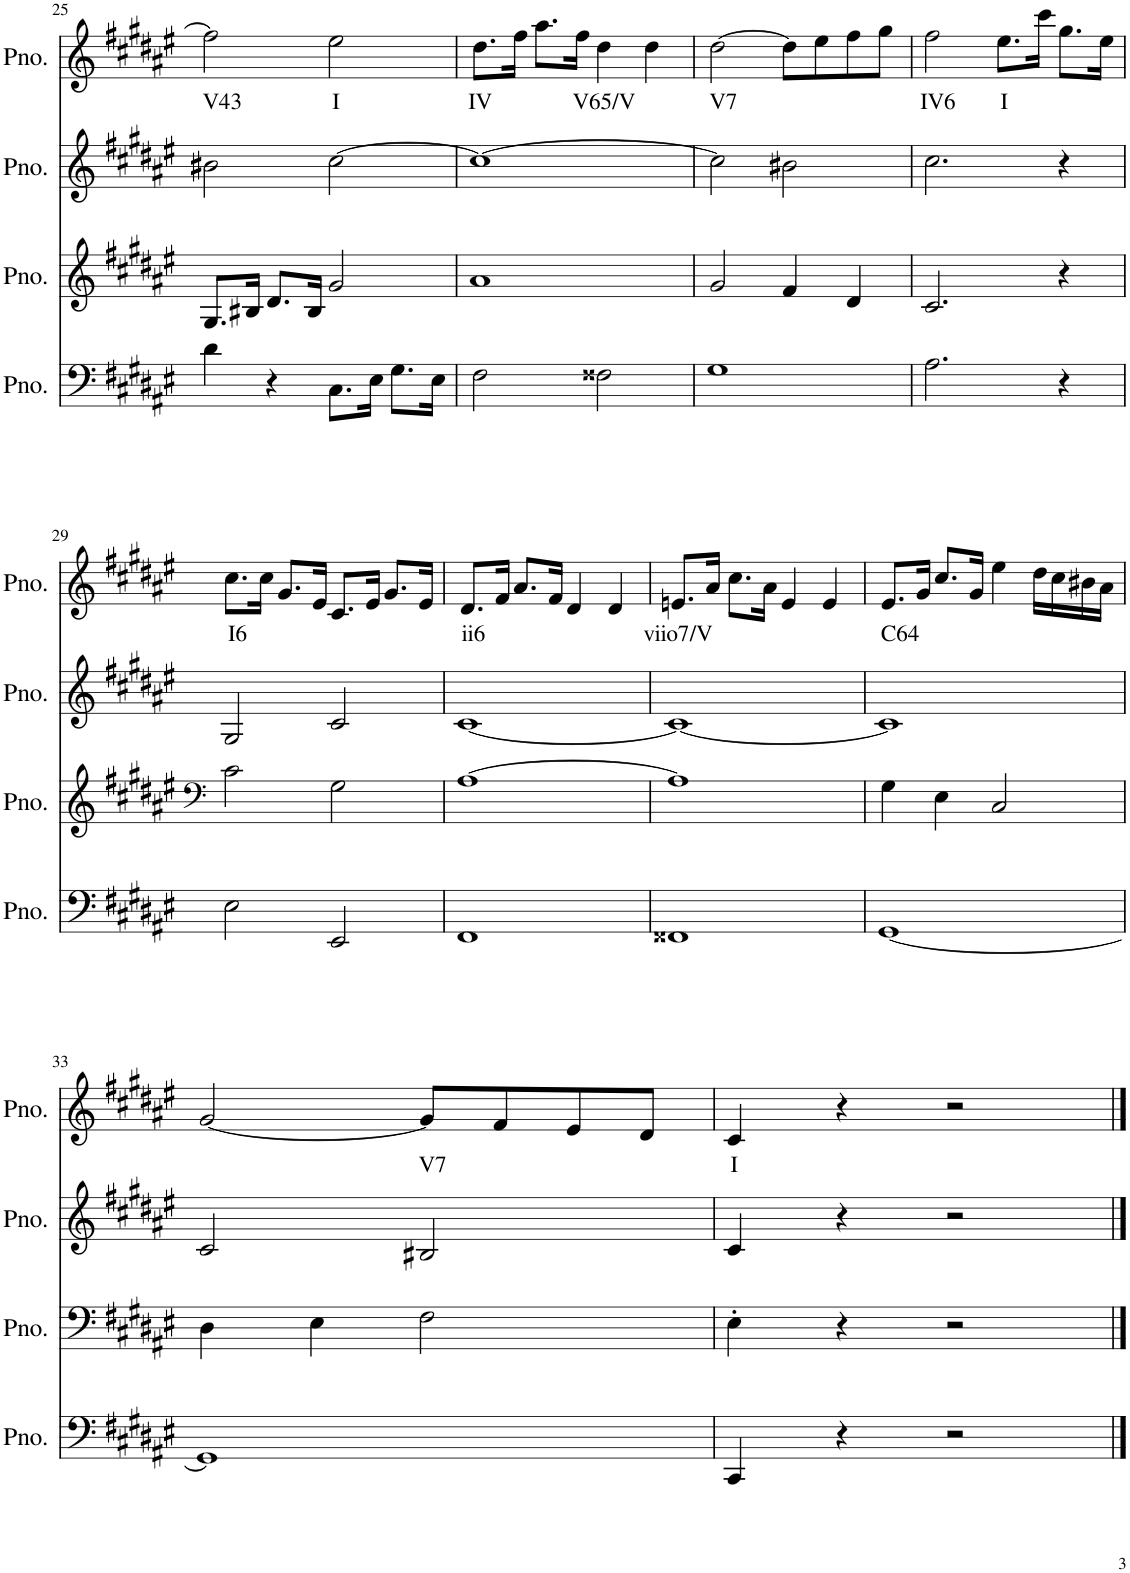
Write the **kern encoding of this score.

**kern	**kern	**kern	**kern	**text
*part4	*part3	*part2	*part1	*part1
*staff4	*staff3	*staff2	*staff1	*staff1
*I"Piano	*I"Piano	*I"Piano	*I"Piano, MIDI File Track 4 Ch4	*
*I'Pno.	*I'Pno.	*I'Pno.	*I'Pno.	*
!!LO:PB:g=z
*clefF4	*clefG2	*clefG2	*clefG2	*
*k[f#c#g#d#a#e#]	*k[f#c#g#d#a#e#]	*k[f#c#g#d#a#e#]	*k[f#c#g#d#a#e#]	*
*M4/4	*M4/4	*M4/4	*M4/4	*
=25	=25	=25	=25	=25
!	!	!	!	!LO:LY:b
4d#\	8.G#/L	2b#X\	2ff#\]	V43
.	16B#X/Jk	.	.	.
4r	8.d#/L	.	.	.
.	16B#/Jk	.	.	.
!	!	!	!	!LO:LY:b
8.C#\L	2g#/	[2cc#\	2ee#\	I
16E#\Jk	.	.	.	.
8.G#\L	.	.	.	.
16E#\Jk	.	.	.	.
=26	=26	=26	=26	=26
!	!	!	!	!LO:LY:b
2F#\	1a#	1cc#_	8.dd#\L	IV
.	.	.	16ff#\Jk	.
.	.	.	8.aa#\L	.
.	.	.	16ff#\Jk	.
!	!	!	!	!LO:LY:b
2F##X\	.	.	4dd#\	V65/V
.	.	.	4dd#\	.
=27	=27	=27	=27	=27
!	!	!	!	!LO:LY:b
1G#	2g#/	2cc#\]	[2dd#\	V7
.	4f#/	2b#X\	8dd#\L]	.
.	.	.	8ee#\	.
.	4d#/	.	8ff#\	.
.	.	.	8gg#\J	.
=28	=28	=28	=28	=28
!	!	!	!	!LO:LY:b
2.A#\	2.c#/	2.cc#\	2ff#\	IV6
!	!	!	!	!LO:LY:b
.	.	.	8.ee#\L	I
.	.	.	16ccc#\Jk	.
4r	4r	4r	8.gg#\L	.
.	.	.	16ee#\Jk	.
!!LO:LB:g=z
=29	=29	=29	=29	=29
*	*clefF4	*	*	*
!	!	!	!	!LO:LY:b
2E#\	2c#\	2G#/	8.cc#\L	I6
.	.	.	16cc#\Jk	.
.	.	.	8.g#/L	.
.	.	.	16e#/Jk	.
2EE#/	2G#\	2c#/	8.c#/L	.
.	.	.	16e#/Jk	.
.	.	.	8.g#/L	.
.	.	.	16e#/Jk	.
=30	=30	=30	=30	=30
!	!	!	!	!LO:LY:b
1FF#	[1A#	[1c#	8.d#/L	ii6
.	.	.	16f#/Jk	.
.	.	.	8.a#/L	.
.	.	.	16f#/Jk	.
.	.	.	4d#/	.
.	.	.	4d#/	.
=31	=31	=31	=31	=31
!	!	!	!	!LO:LY:b
1FF##X	1A#]	1c#_	8.en/L	viio7/V
.	.	.	16a#/Jk	.
.	.	.	8.cc#\L	.
.	.	.	16a#\Jk	.
.	.	.	4e/	.
.	.	.	4e/	.
=32	=32	=32	=32	=32
!	!	!	!	!LO:LY:b
[1GG#	4G#\	1c#]	8.e#/L	C64
.	.	.	16g#/Jk	.
.	4E#\	.	8.cc#/L	.
.	.	.	16g#/Jk	.
.	2C#/	.	4ee#\	.
.	.	.	16dd#\LL	.
.	.	.	16cc#\	.
.	.	.	16b#X\	.
.	.	.	16a#\JJ	.
!!LO:LB:g=z
=33	=33	=33	=33	=33
1GG#]	4D#\	2c#/	[2g#/	.
.	4E#\	.	.	.
!	!	!	!	!LO:LY:b
.	2F#\	2B#X/	8g#/L]	V7
.	.	.	8f#/	.
.	.	.	8e#/	.
.	.	.	8d#/J	.
=34	=34	=34	=34	=34
!	!	!	!	!LO:LY:b
4CC#/	4E#'\	4c#/	4c#/	I
4r	4r	4r	4r	.
2r	2r	2r	2r	.
==	==	==	==	==
*-	*-	*-	*-	*-
